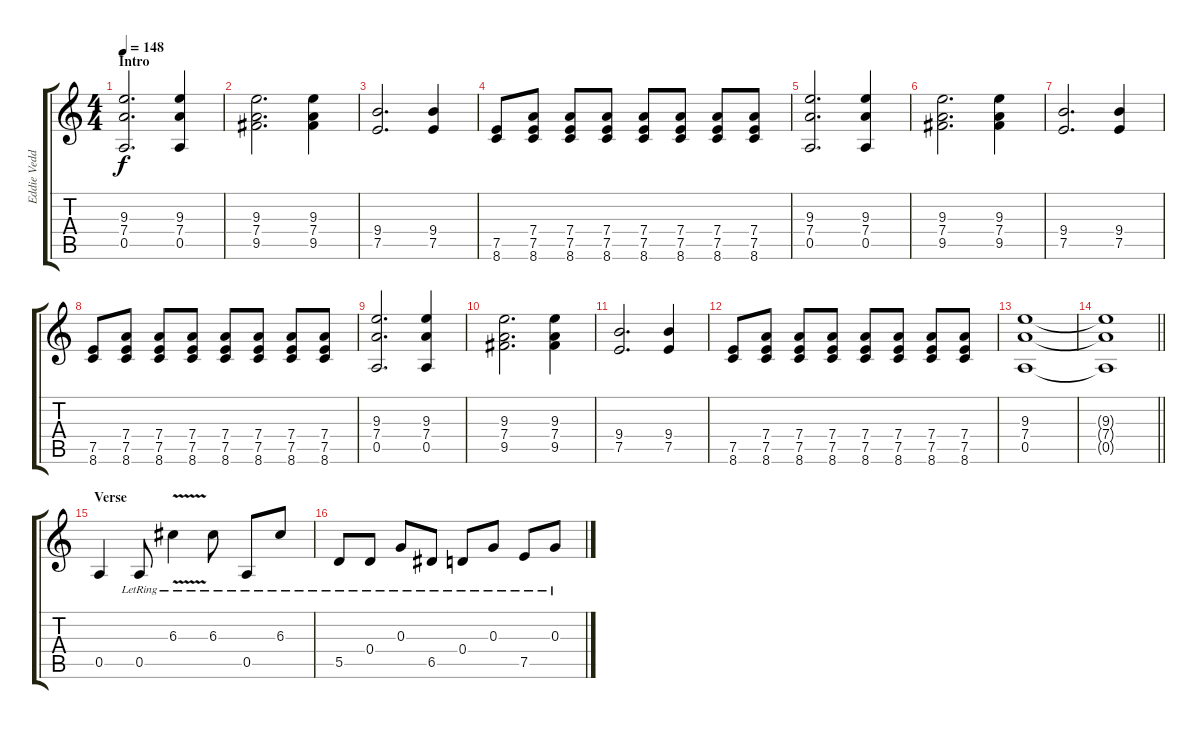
\track ("Eddie Vedder" "Eddie Vedd") {instrument overdrivenguitar}
\staff {score tabs}
\tuning (E4 B3 G3 D3 A2 E2) {hide}
\ts (4 4)
\section ("" "Intro")
\tempo 148
\clef g2
\ks c
(9.3 7.4 0.5).2{d dy f instrument overdrivenguitar} (9.3 7.4 0.5).4 |
(9.3 7.4 9.5).2{d} (9.3 7.4 9.5).4 |
(9.4 7.5).2{d} (9.4 7.5).4 |
(7.5 8.6).8 (7.4 7.5 8.6).8 (7.4 7.5 8.6).8 (7.4 7.5 8.6).8 (7.4 7.5 8.6).8 (7.4 7.5 8.6).8 (7.4 7.5 8.6).8 (7.4 7.5 8.6).8 |
(9.3 7.4 0.5).2{d} (9.3 7.4 0.5).4 |
(9.3 7.4 9.5).2{d} (9.3 7.4 9.5).4 |
(9.4 7.5).2{d} (9.4 7.5).4 |
(7.5 8.6).8 (7.4 7.5 8.6).8 (7.4 7.5 8.6).8 (7.4 7.5 8.6).8 (7.4 7.5 8.6).8 (7.4 7.5 8.6).8 (7.4 7.5 8.6).8 (7.4 7.5 8.6).8 |
(9.3 7.4 0.5).2{d} (9.3 7.4 0.5).4 |
(9.3 7.4 9.5).2{d} (9.3 7.4 9.5).4 |
(9.4 7.5).2{d} (9.4 7.5).4 |
(7.5 8.6).8 (7.4 7.5 8.6).8 (7.4 7.5 8.6).8 (7.4 7.5 8.6).8 (7.4 7.5 8.6).8 (7.4 7.5 8.6).8 (7.4 7.5 8.6).8 (7.4 7.5 8.6).8 |
(9.3 7.4 0.5).1 |
\barLineRight lightlight
(9.3{t} 7.4{t} 0.5{t}).1 |
\section ("" "Verse")
0.5.4 0.5{lr}.8 6.3{v lr}.4 6.3{lr}.8 0.5{lr}.8 6.3{lr}.8 |
5.5{lr}.8 0.4{lr}.8 0.3{lr}.8 6.5{lr}.8 0.4{lr}.8 0.3{lr}.8 7.5{lr}.8 0.3{lr}.8
